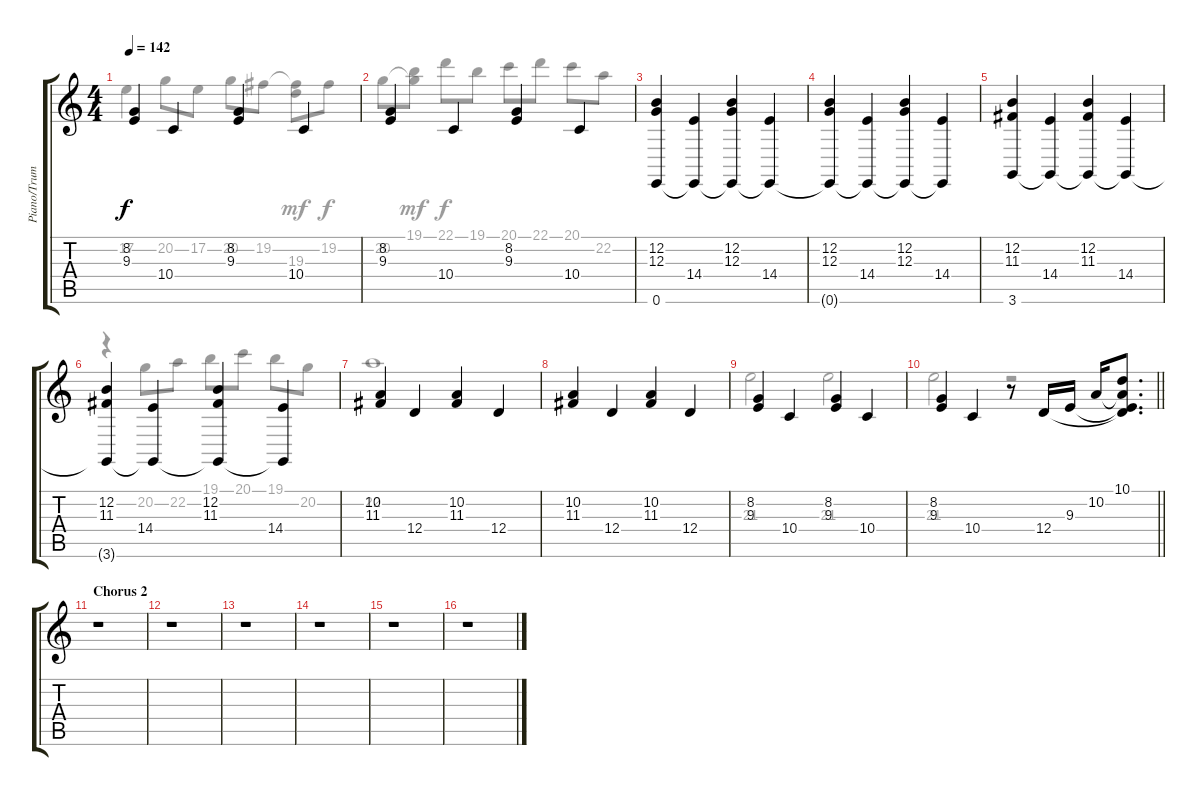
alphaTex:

\track ("Piano/Trumpet" "Piano/Trum") {instrument acousticgrandpiano}
\staff {score tabs}
\tuning (E4 B3 G3 D3 A2 E2) {hide}
\voice
\ts (4 4)
\tempo 142
\clef g2
\ks c
(8.2 9.3).4{dy f} 10.4.4 (8.2 9.3).4 10.4.4 |
(8.2 9.3).4 10.4.4 (8.2 9.3).4 10.4.4 |
(12.2 12.3 0.6).4 (14.4 0.6{t}).4 (12.2 12.3 0.6{t}).4 (14.4 0.6{t}).4 |
(12.2 12.3 0.6{t}).4 (14.4 0.6{t}).4 (12.2 12.3 0.6{t}).4 (14.4 0.6{t}).4 |
(12.2 11.3 3.6).4 (14.4 3.6{t}).4 (12.2 11.3 3.6{t}).4 (14.4 3.6{t}).4 |
(12.2 11.3 3.6{t}).4 (14.4 3.6{t}).4 (12.2 11.3 3.6{t}).4 (14.4 3.6{t}).4 |
(10.2 11.3).4 12.4.4 (10.2 11.3).4 12.4.4 |
(10.2 11.3).4 12.4.4 (10.2 11.3).4 12.4.4 |
(8.2 9.3).4 10.4.4 (8.2 9.3).4 10.4.4 |
\barLineRight lightlight
(8.2 9.3).4 10.4.4 r.8 12.4.16{volume 8 instrument orchestralharp} 9.3.16 10.2.16 (10.1 10.2{t} 9.3{t} 12.4{t}).8{d} |
\section ("" "Chorus 2")
r.1 |
r.1 |
r.1 |
r.1 |
r.1 |
r.1
\voice
\clef g2
\ottava regular
\simile none
\ks c
17.2.4{dy f} 20.2.8 17.2.8 20.2.8 19.2.8 (19.2{t} 19.3).8{dy mf} 19.2.8{dy f} |
20.2.8 (19.1 20.2{t}).8{dy mf} 22.1.8{dy f} 19.1.8 20.1.8 22.1.8 20.1.8 22.2.8 |
|
|
|
r.4 20.2.8 22.2.8 19.1.8 20.1.8 19.1.8 20.2.8 |
22.2.1 |
|
21.3.2 21.3.2 |
\barLineRight lightlight
21.3.2 r.2 |
|
|
|
|
|
